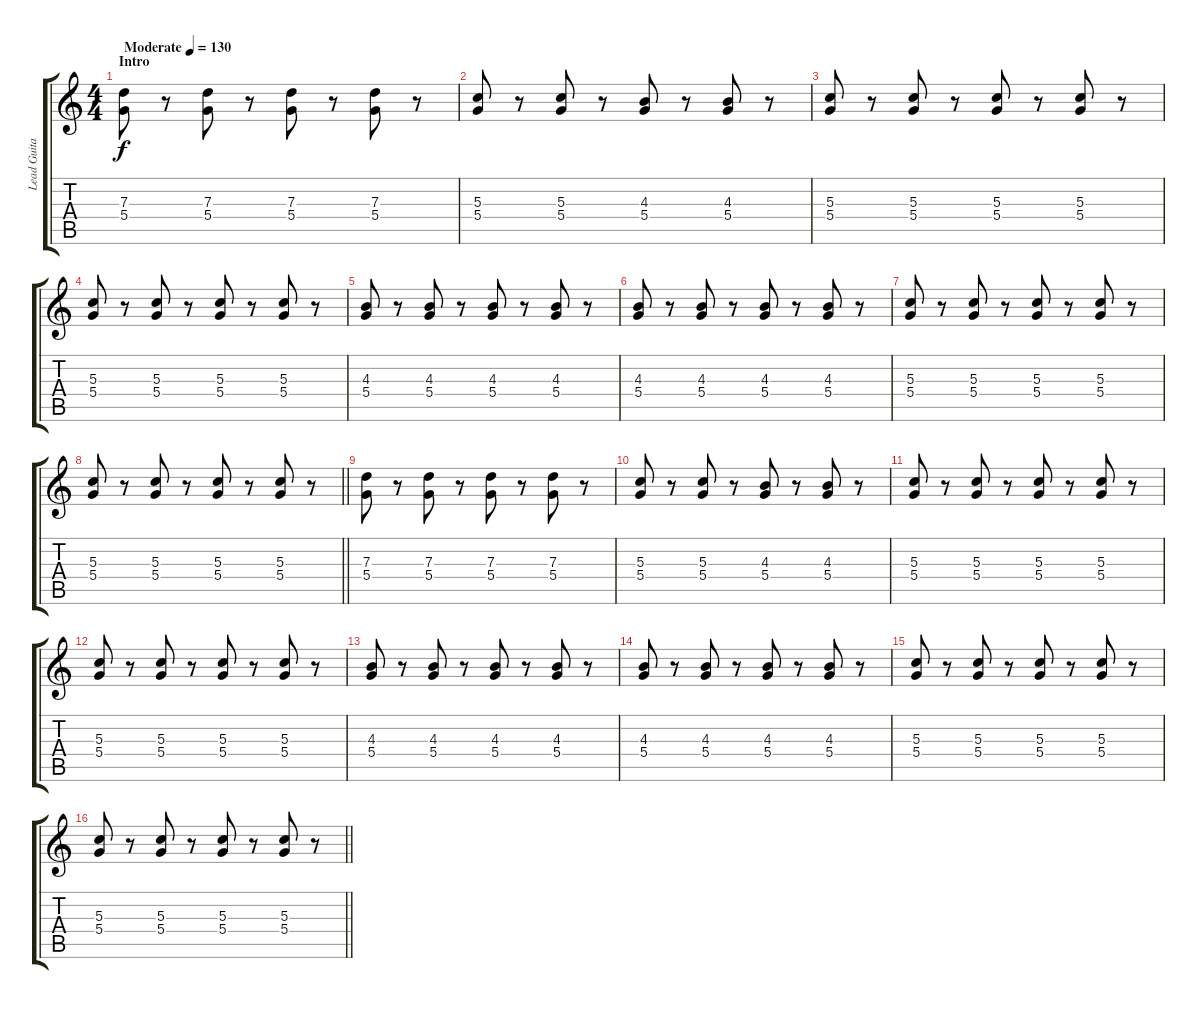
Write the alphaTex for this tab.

\track ("Lead Guitar" "Lead Guita") {instrument overdrivenguitar}
\staff {score tabs}
\tuning (E4 B3 G3 D3 A2 E2) {hide}
\ts (4 4)
\section ("" "Intro")
\tempo (130 "Moderate")
\clef g2
\ks c
(7.3 5.4).8{dy f instrument overdrivenguitar} r.8 (7.3 5.4).8 r.8 (7.3 5.4).8 r.8 (7.3 5.4).8 r.8 |
(5.3 5.4).8 r.8 (5.3 5.4).8 r.8 (4.3 5.4).8 r.8 (4.3 5.4).8 r.8 |
(5.3 5.4).8 r.8 (5.3 5.4).8 r.8 (5.3 5.4).8 r.8 (5.3 5.4).8 r.8 |
(5.3 5.4).8 r.8 (5.3 5.4).8 r.8 (5.3 5.4).8 r.8 (5.3 5.4).8 r.8 |
(4.3 5.4).8 r.8 (4.3 5.4).8 r.8 (4.3 5.4).8 r.8 (4.3 5.4).8 r.8 |
(4.3 5.4).8 r.8 (4.3 5.4).8 r.8 (4.3 5.4).8 r.8 (4.3 5.4).8 r.8 |
(5.3 5.4).8 r.8 (5.3 5.4).8 r.8 (5.3 5.4).8 r.8 (5.3 5.4).8 r.8 |
\barLineRight lightlight
(5.3 5.4).8 r.8 (5.3 5.4).8 r.8 (5.3 5.4).8 r.8 (5.3 5.4).8 r.8 |
\section ("" "")
(7.3 5.4).8 r.8 (7.3 5.4).8 r.8 (7.3 5.4).8 r.8 (7.3 5.4).8 r.8 |
(5.3 5.4).8 r.8 (5.3 5.4).8 r.8 (4.3 5.4).8 r.8 (4.3 5.4).8 r.8 |
(5.3 5.4).8 r.8 (5.3 5.4).8 r.8 (5.3 5.4).8 r.8 (5.3 5.4).8 r.8 |
(5.3 5.4).8 r.8 (5.3 5.4).8 r.8 (5.3 5.4).8 r.8 (5.3 5.4).8 r.8 |
(4.3 5.4).8 r.8 (4.3 5.4).8 r.8 (4.3 5.4).8 r.8 (4.3 5.4).8 r.8 |
(4.3 5.4).8 r.8 (4.3 5.4).8 r.8 (4.3 5.4).8 r.8 (4.3 5.4).8 r.8 |
(5.3 5.4).8 r.8 (5.3 5.4).8 r.8 (5.3 5.4).8 r.8 (5.3 5.4).8 r.8 |
\barLineRight lightlight
(5.3 5.4).8 r.8 (5.3 5.4).8 r.8 (5.3 5.4).8 r.8 (5.3 5.4).8 r.8
